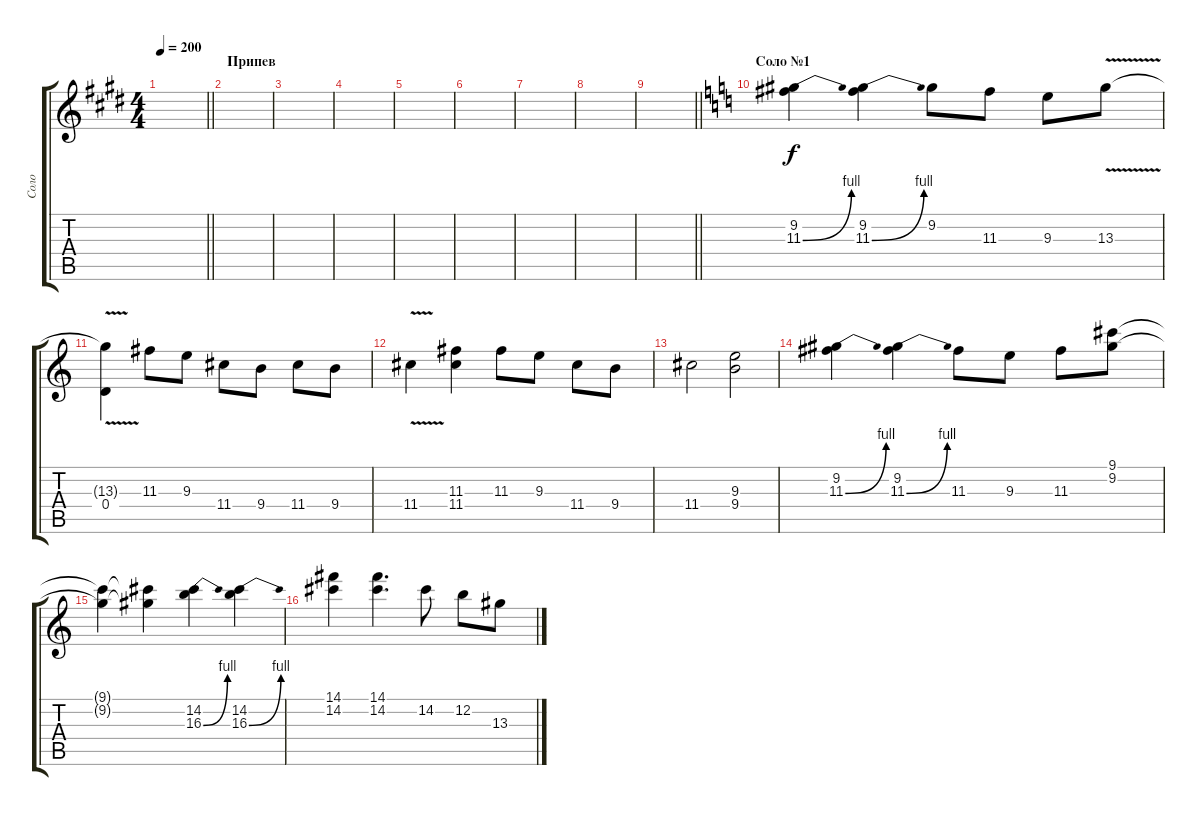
\track ("Соло" "Соло") {instrument distortionguitar}
\staff {score tabs}
\tuning (E4 B3 G3 D3 A2 E2) {hide}
\ts (4 4)
\tempo 200
\clef g2
\barLineRight lightlight
\ks c#minor
|
\section ("" "Припев")
|
|
|
|
|
|
|
\barLineRight lightlight
|
\section ("" "Соло №1")
\ks c
(9.2 11.3{be (bend 0 0 60 4)}).4 (9.2 11.3{be (bend 0 0 60 4)}).4 9.2.8 11.3.8 9.3.8 13.3{v}.8 |
(13.3{t} 0.4).4 11.3.8 9.3.8 11.4.8 9.4.8 11.4.8 9.4.8 |
11.4{v}.4 (11.3 11.4).4 11.3.8 9.3.8 11.4.8 9.4.8 |
11.4.2 (9.3 9.4).2 |
(9.2 11.3{be (bend 0 0 60 4)}).4 (9.2 11.3{be (bend 0 0 60 4)}).4 11.3.8 9.3.8 11.3.8 (9.1 9.2).8 |
(9.1{t} 9.2{t}).4 (9.1{t} 9.2{t}).4 (14.2 16.3{be (bend 0 0 60 4)}).4 (14.2 16.3{be (bend 0 0 60 4)}).4 |
(14.1 14.2).4 (14.1 14.2).4{d} 14.2.8 12.2.8 13.3.8
